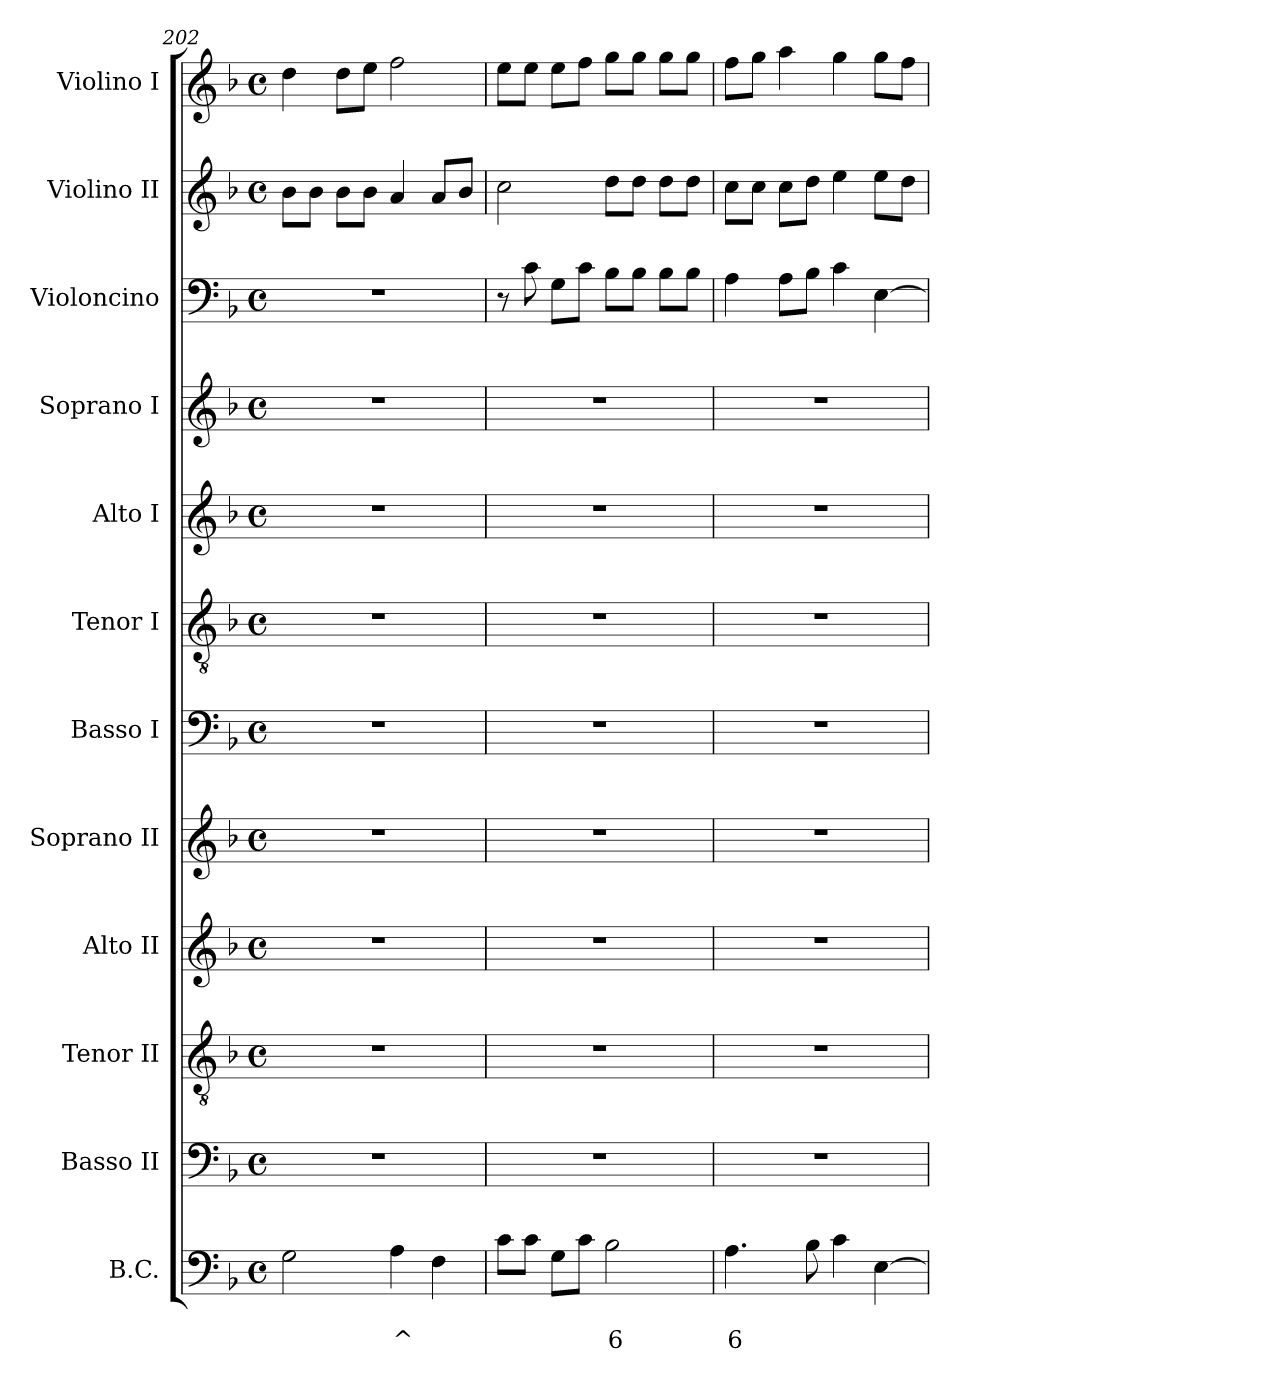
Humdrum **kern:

**kern	**text	**text	**kern	**kern	**kern	**kern	**kern	**kern	**kern	**kern	**kern	**kern	**kern
*part12	*part12	*part12	*part11	*part10	*part9	*part8	*part7	*part6	*part5	*part4	*part3	*part2	*part1
*staff12	*staff12	*staff12	*staff11	*staff10	*staff9	*staff8	*staff7	*staff6	*staff5	*staff4	*staff3	*staff2	*staff1
*I"B.C.	*	*	*I"Basso II	*I"Tenor II	*I"Alto II	*I"Soprano II	*I"Basso I	*I"Tenor I	*I"Alto I	*I"Soprano I	*I"Violoncino	*I"Violino II	*I"Violino I
*I'BC	*	*	*I'B 2	*I'T 2	*I'A 2	*I'S 2	*I'B 1	*I'T 1	*I'A 1	*I'S 1	*I'Vc.	*I'Vln. II	*I'Vln. I
!!LO:PB:g=z
*clefF4	*	*	*clefF4	*clefGv2	*clefG2	*clefG2	*clefF4	*clefGv2	*clefG2	*clefG2	*clefF4	*clefG2	*clefG2
*k[b-]	*	*	*k[b-]	*k[b-]	*k[b-]	*k[b-]	*k[b-]	*k[b-]	*k[b-]	*k[b-]	*k[b-]	*k[b-]	*k[b-]
*F:	*	*	*F:	*F:	*F:	*F:	*F:	*F:	*F:	*F:	*F:	*F:	*F:
*M4/4	*	*	*M4/4	*M4/4	*M4/4	*M4/4	*M4/4	*M4/4	*M4/4	*M4/4	*M4/4	*M4/4	*M4/4
*met(c)	*	*	*met(c)	*met(c)	*met(c)	*met(c)	*met(c)	*met(c)	*met(c)	*met(c)	*met(c)	*met(c)	*met(c)
=202	=202	=202	=202	=202	=202	=202	=202	=202	=202	=202	=202	=202	=202
2G\	.	.	1r	1r	1r	1r	1r	1r	1r	1r	1r	8b-\L	4dd\
.	.	.	.	.	.	.	.	.	.	.	.	8b-\J	.
.	.	.	.	.	.	.	.	.	.	.	.	8b-\L	8dd\L
.	.	.	.	.	.	.	.	.	.	.	.	8b-\J	8ee\J
!	!	!LO:LY:b	!	!	!	!	!	!	!	!	!	!	!
4A\	.	^	.	.	.	.	.	.	.	.	.	4a/	2ff\
4F\	.	.	.	.	.	.	.	.	.	.	.	8a/L	.
.	.	.	.	.	.	.	.	.	.	.	.	8b-/J	.
=203	=203	=203	=203	=203	=203	=203	=203	=203	=203	=203	=203	=203	=203
8c\L	.	.	1r	1r	1r	1r	1r	1r	1r	1r	8r	2cc\	8ee\L
8c\J	.	.	.	.	.	.	.	.	.	.	8c\	.	8ee\J
8G\L	.	.	.	.	.	.	.	.	.	.	8G\L	.	8ee\L
8c\J	.	.	.	.	.	.	.	.	.	.	8c\J	.	8ff\J
!	!	!LO:LY:b	!	!	!	!	!	!	!	!	!	!	!
2B-\	.	6	.	.	.	.	.	.	.	.	8B-\L	8dd\L	8gg\L
.	.	.	.	.	.	.	.	.	.	.	8B-\J	8dd\J	8gg\J
.	.	.	.	.	.	.	.	.	.	.	8B-\L	8dd\L	8gg\L
.	.	.	.	.	.	.	.	.	.	.	8B-\J	8dd\J	8gg\J
=204	=204	=204	=204	=204	=204	=204	=204	=204	=204	=204	=204	=204	=204
!	!	!LO:LY:b	!	!	!	!	!	!	!	!	!	!	!
4.A\	.	6	1r	1r	1r	1r	1r	1r	1r	1r	4A\	8cc\L	8ff\L
.	.	.	.	.	.	.	.	.	.	.	.	8cc\J	8gg\J
.	.	.	.	.	.	.	.	.	.	.	8A\L	8cc\L	4aa\
8B-\	.	.	.	.	.	.	.	.	.	.	8B-\J	8dd\J	.
4c\	.	.	.	.	.	.	.	.	.	.	4c\	4ee\	4gg\
[4E\	.	.	.	.	.	.	.	.	.	.	[4E\	8ee\L	8gg\L
.	.	.	.	.	.	.	.	.	.	.	.	8dd\J	8ff\J
=	=	=	=	=	=	=	=	=	=	=	=	=	=
*-	*-	*-	*-	*-	*-	*-	*-	*-	*-	*-	*-	*-	*-
